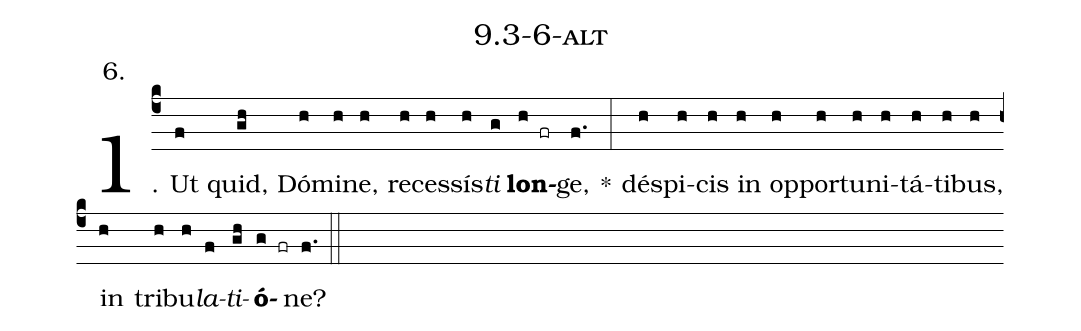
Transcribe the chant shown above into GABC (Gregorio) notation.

name: 9.3-6-alt;
annotation: 6.;
%%
(c4)1. Ut(f) quid,(gh) Dó(h)mi(h)ne,(h) re(h)ces(h)sís(h)<i>ti</i>(g) <b>lon</b>(h fr)ge,(f.) *(:) dé(h)spi(h)cis(h) in(h) op(h)por(h)tu(h)ni(h)tá(h)ti(h)bus,(h) in(h) tri(h)bu(h)<i>la</i>(f)<i>ti</i>(gh)<b>ó</b>(g fr)ne?(f.) (::)


%E(h) u(h) o(f) u(gh) a(g) e.(f.) (::)
